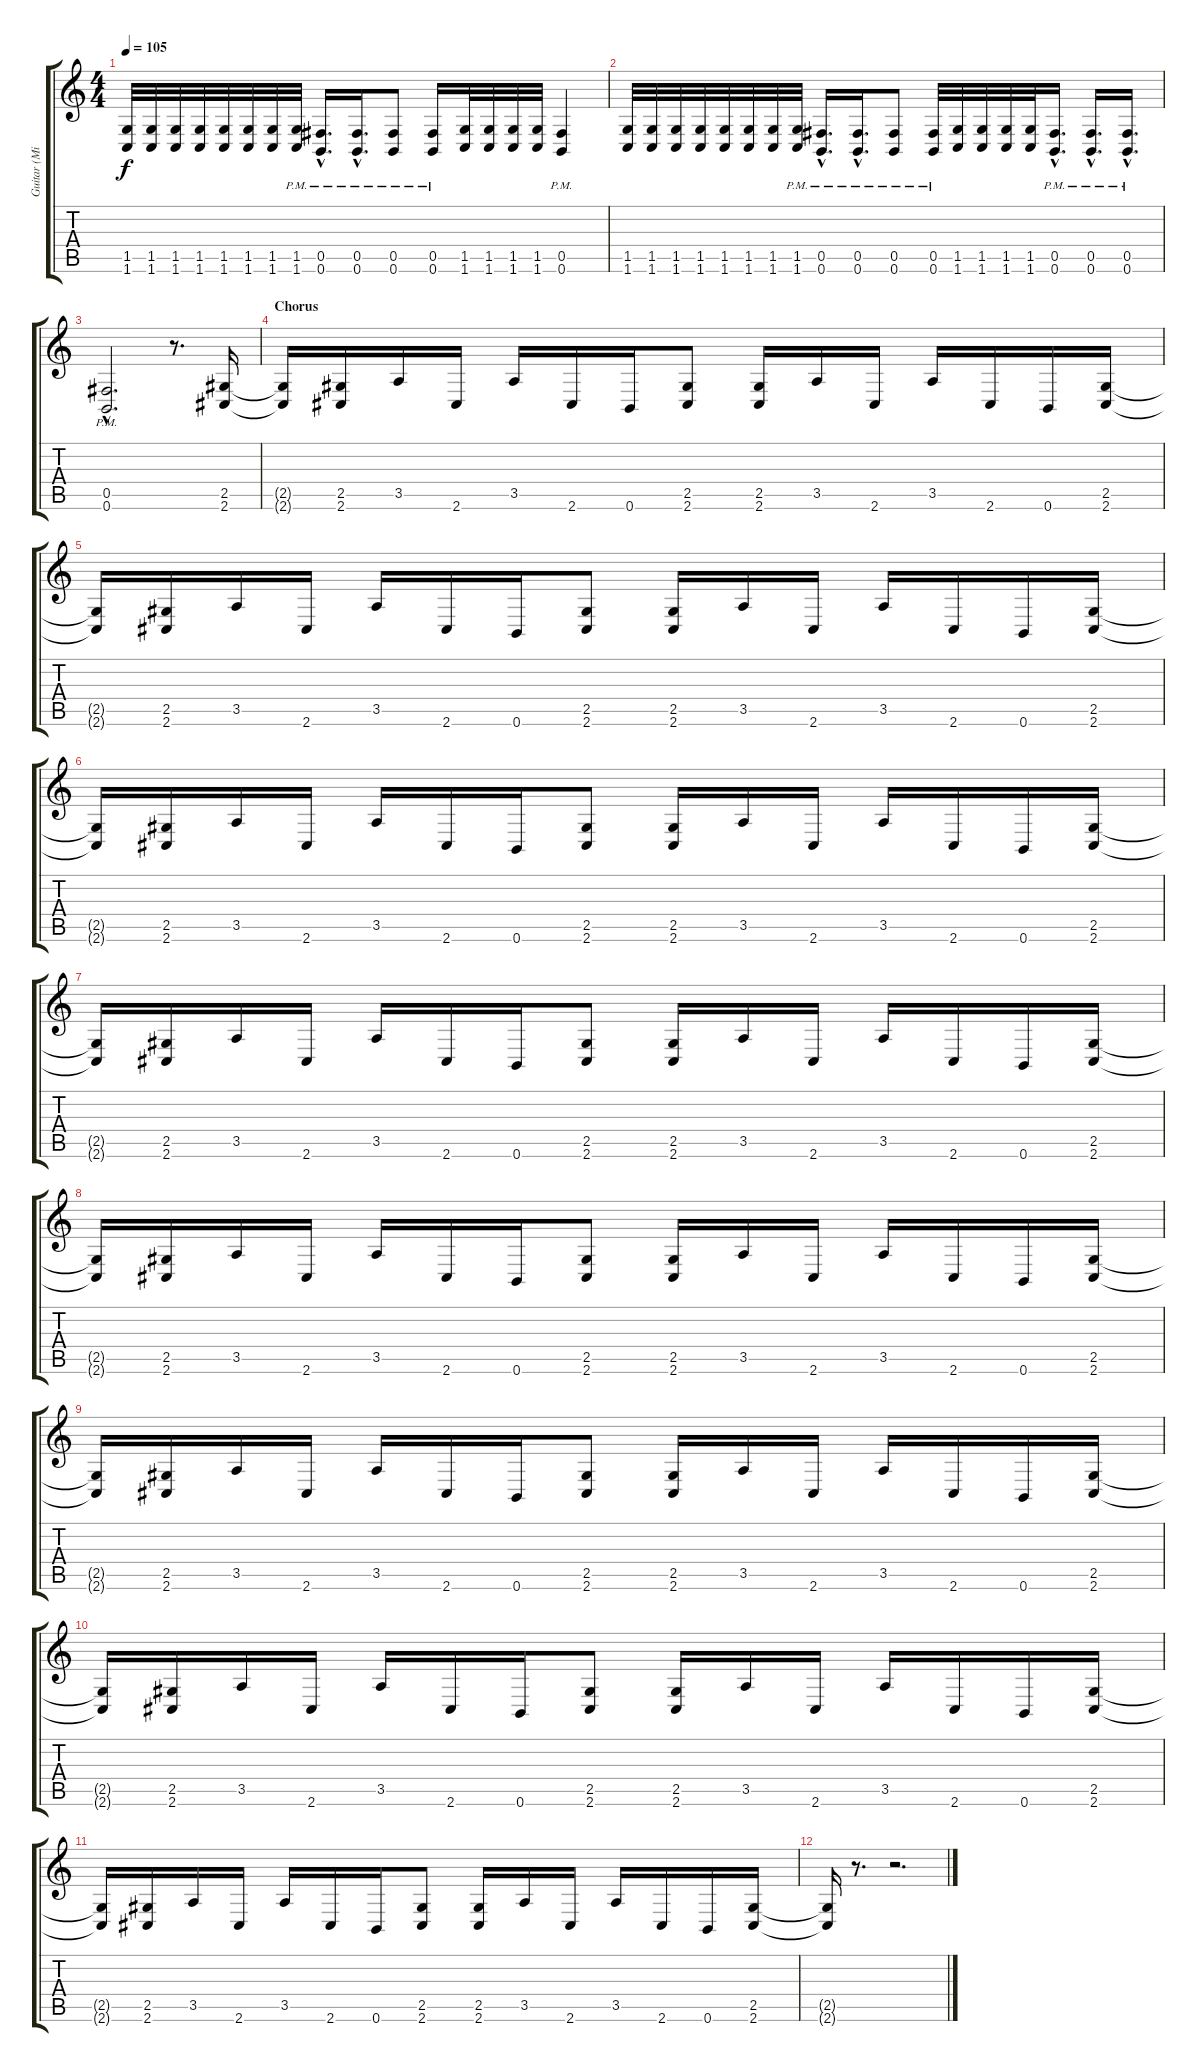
\track ("Guitar (Mike Smith)" "Guitar (Mi") {instrument distortionguitar}
\staff {score tabs}
\tuning (Db4 Ab3 E3 B2 Gb2 B1) {hide}
\ts (4 4)
\tempo 105
\clef g2
\ks c
(1.5 1.6).32{dy f} (1.5 1.6).32 (1.5 1.6).32 (1.5 1.6).32 (1.5 1.6).32 (1.5 1.6).32 (1.5 1.6).32 (1.5{pm} 1.6{pm}).32 (0.5{hac pm} 0.6{hac pm}).16{d} (0.5{hac pm} 0.6{hac pm}).16{d} (0.5{pm} 0.6{pm}).8 (0.5{pm} 0.6{pm}).16 (1.5 1.6).32 (1.5 1.6).32 (1.5 1.6).32 (1.5 1.6).32 (0.5{pm} 0.6{pm}).4 |
(1.5 1.6).32 (1.5 1.6).32 (1.5 1.6).32 (1.5 1.6).32 (1.5 1.6).32 (1.5 1.6).32 (1.5 1.6).32 (1.5{pm} 1.6{pm}).32 (0.5{hac pm} 0.6{hac pm}).16{d} (0.5{hac pm} 0.6{hac pm}).16{d} (0.5{pm} 0.6{pm}).8 (0.5{pm} 0.6{pm}).32 (1.5 1.6).32 (1.5 1.6).32 (1.5 1.6).32 (1.5 1.6).32 (0.5{hac pm} 0.6{hac pm}).16{d} (0.5{hac pm} 0.6{hac pm}).16{d} (0.5{hac pm} 0.6{hac pm}).16{d} |
(0.5{hac pm} 0.6{hac pm}).2{d} r.8{d} (2.5 2.6).16 |
\section ("" "Chorus")
(2.5{t} 2.6{t}).16 (2.5 2.6).16 3.5.16 2.6.16 3.5.16 2.6.16 0.6.16 (2.5 2.6).8 (2.5 2.6).16 3.5.16 2.6.16 3.5.16 2.6.16 0.6.16 (2.5 2.6).16 |
(2.5{t} 2.6{t}).16 (2.5 2.6).16 3.5.16 2.6.16 3.5.16 2.6.16 0.6.16 (2.5 2.6).8 (2.5 2.6).16 3.5.16 2.6.16 3.5.16 2.6.16 0.6.16 (2.5 2.6).16 |
(2.5{t} 2.6{t}).16 (2.5 2.6).16 3.5.16 2.6.16 3.5.16 2.6.16 0.6.16 (2.5 2.6).8 (2.5 2.6).16 3.5.16 2.6.16 3.5.16 2.6.16 0.6.16 (2.5 2.6).16 |
(2.5{t} 2.6{t}).16 (2.5 2.6).16 3.5.16 2.6.16 3.5.16 2.6.16 0.6.16 (2.5 2.6).8 (2.5 2.6).16 3.5.16 2.6.16 3.5.16 2.6.16 0.6.16 (2.5 2.6).16 |
(2.5{t} 2.6{t}).16 (2.5 2.6).16 3.5.16 2.6.16 3.5.16 2.6.16 0.6.16 (2.5 2.6).8 (2.5 2.6).16 3.5.16 2.6.16 3.5.16 2.6.16 0.6.16 (2.5 2.6).16 |
(2.5{t} 2.6{t}).16 (2.5 2.6).16 3.5.16 2.6.16 3.5.16 2.6.16 0.6.16 (2.5 2.6).8 (2.5 2.6).16 3.5.16 2.6.16 3.5.16 2.6.16 0.6.16 (2.5 2.6).16 |
(2.5{t} 2.6{t}).16 (2.5 2.6).16 3.5.16 2.6.16 3.5.16 2.6.16 0.6.16 (2.5 2.6).8 (2.5 2.6).16 3.5.16 2.6.16 3.5.16 2.6.16 0.6.16 (2.5 2.6).16 |
(2.5{t} 2.6{t}).16 (2.5 2.6).16 3.5.16 2.6.16 3.5.16 2.6.16 0.6.16 (2.5 2.6).8 (2.5 2.6).16 3.5.16 2.6.16 3.5.16 2.6.16 0.6.16 (2.5 2.6).16 |
(2.5{t} 2.6{t}).16 r.8{d} r.2{d}
